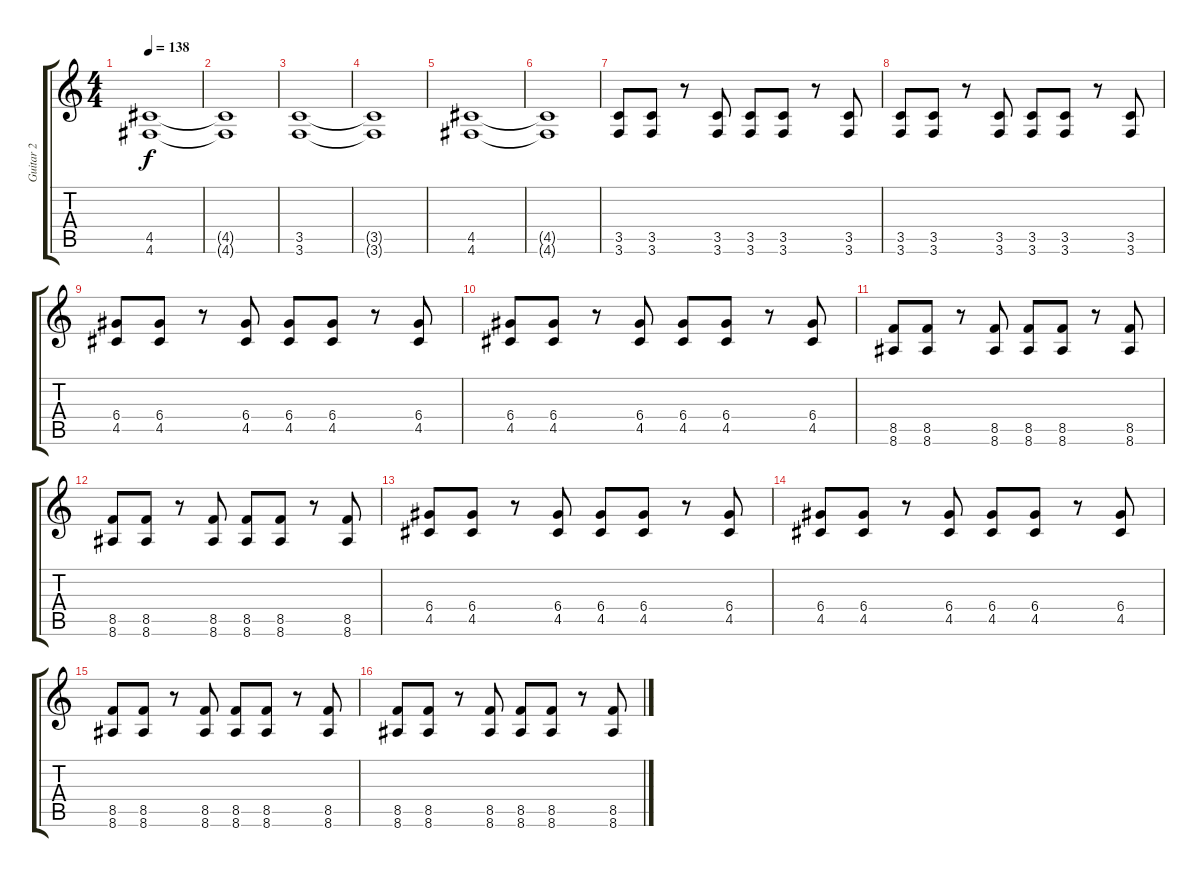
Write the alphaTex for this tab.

\track ("Guitar 2" "Guitar 2") {instrument distortionguitar}
\staff {score tabs}
\tuning (E4 B3 G3 D3 A2 D2) {hide}
\ts (4 4)
\tempo 138
\clef g2
\ks c
(4.5 4.6).1{dy f} |
(4.5{t} 4.6{t}).1 |
(3.5 3.6).1 |
(3.5{t} 3.6{t}).1 |
(4.5 4.6).1 |
(4.5{t} 4.6{t}).1 |
(3.5 3.6).8 (3.5 3.6).8 r.8 (3.5 3.6).8 (3.5 3.6).8 (3.5 3.6).8 r.8 (3.5 3.6).8 |
(3.5 3.6).8 (3.5 3.6).8 r.8 (3.5 3.6).8 (3.5 3.6).8 (3.5 3.6).8 r.8 (3.5 3.6).8 |
(6.4 4.5).8 (6.4 4.5).8 r.8 (6.4 4.5).8 (6.4 4.5).8 (6.4 4.5).8 r.8 (6.4 4.5).8 |
(6.4 4.5).8 (6.4 4.5).8 r.8 (6.4 4.5).8 (6.4 4.5).8 (6.4 4.5).8 r.8 (6.4 4.5).8 |
(8.5 8.6).8 (8.5 8.6).8 r.8 (8.5 8.6).8 (8.5 8.6).8 (8.5 8.6).8 r.8 (8.5 8.6).8 |
(8.5 8.6).8 (8.5 8.6).8 r.8 (8.5 8.6).8 (8.5 8.6).8 (8.5 8.6).8 r.8 (8.5 8.6).8 |
(6.4 4.5).8 (6.4 4.5).8 r.8 (6.4 4.5).8 (6.4 4.5).8 (6.4 4.5).8 r.8 (6.4 4.5).8 |
(6.4 4.5).8 (6.4 4.5).8 r.8 (6.4 4.5).8 (6.4 4.5).8 (6.4 4.5).8 r.8 (6.4 4.5).8 |
(8.5 8.6).8 (8.5 8.6).8 r.8 (8.5 8.6).8 (8.5 8.6).8 (8.5 8.6).8 r.8 (8.5 8.6).8 |
(8.5 8.6).8 (8.5 8.6).8 r.8 (8.5 8.6).8 (8.5 8.6).8 (8.5 8.6).8 r.8 (8.5 8.6).8
